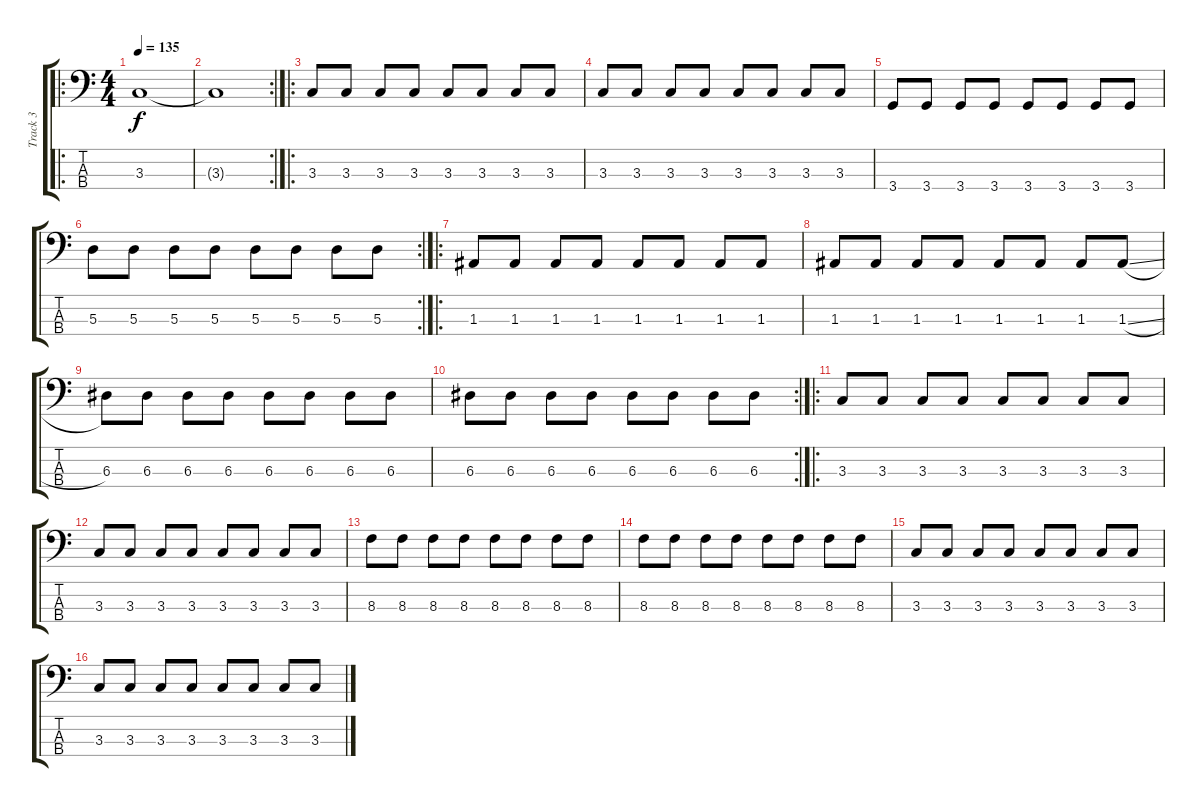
\track ("Track 3" "Track 3") {instrument electricbassfinger}
\staff {score tabs}
\tuning (G2 D2 A1 E1) {hide}
\ro
\ts (4 4)
\tempo 135
\clef f4
\ks c
3.3.1{dy f} |
\rc 2
3.3{t}.1 |
\ro
3.3.8 3.3.8 3.3.8 3.3.8 3.3.8 3.3.8 3.3.8 3.3.8 |
3.3.8 3.3.8 3.3.8 3.3.8 3.3.8 3.3.8 3.3.8 3.3.8 |
3.4.8 3.4.8 3.4.8 3.4.8 3.4.8 3.4.8 3.4.8 3.4.8 |
\rc 2
5.3.8 5.3.8 5.3.8 5.3.8 5.3.8 5.3.8 5.3.8 5.3.8 |
\ro
1.3.8 1.3.8 1.3.8 1.3.8 1.3.8 1.3.8 1.3.8 1.3.8 |
1.3.8 1.3.8 1.3.8 1.3.8 1.3.8 1.3.8 1.3.8 1.3{sl}.8 |
6.3.8 6.3.8 6.3.8 6.3.8 6.3.8 6.3.8 6.3.8 6.3.8 |
\rc 2
6.3.8 6.3.8 6.3.8 6.3.8 6.3.8 6.3.8 6.3.8 6.3.8 |
\ro
3.3.8 3.3.8 3.3.8 3.3.8 3.3.8 3.3.8 3.3.8 3.3.8 |
3.3.8 3.3.8 3.3.8 3.3.8 3.3.8 3.3.8 3.3.8 3.3.8 |
8.3.8 8.3.8 8.3.8 8.3.8 8.3.8 8.3.8 8.3.8 8.3.8 |
8.3.8 8.3.8 8.3.8 8.3.8 8.3.8 8.3.8 8.3.8 8.3.8 |
3.3.8 3.3.8 3.3.8 3.3.8 3.3.8 3.3.8 3.3.8 3.3.8 |
3.3.8 3.3.8 3.3.8 3.3.8 3.3.8 3.3.8 3.3.8 3.3.8
